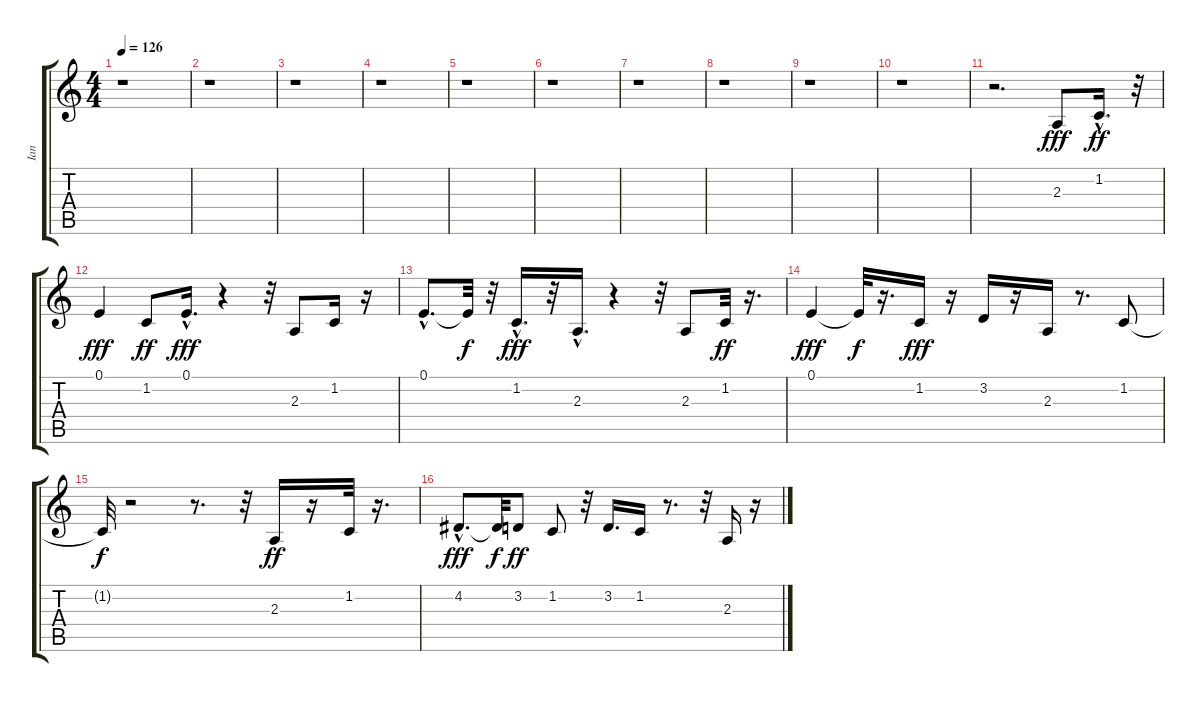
\track ("Ian" "Ian") {instrument fx5brightness}
\staff {score tabs}
\tuning (E4 B3 G3 D3 A2 E2) {hide}
\ts (4 4)
\tempo 126
\clef g2
\ks c
r.1{dy fff instrument fx5brightness} |
r.1 |
r.1 |
r.1 |
r.1 |
r.1 |
r.1 |
r.1 |
r.1 |
r.1 |
r.2{d} 2.3.8{volume 12 balance 8 instrument fx5brightness} 1.2{hac}.16{d dy ff} r.32 |
0.1.4{dy fff} 1.2.8{dy ff} 0.1{hac}.16{d dy fff} r.4 r.32 2.3.8 1.2.16 r.16 |
0.1{hac}.8{d} 0.1{t}.32{dy f} r.32 1.2{hac}.16{d dy fff} r.32 2.3{hac}.16{d} r.4 r.32 2.3.8 1.2.32{dy ff} r.16{d} |
0.1.4{dy fff} 0.1{t}.32{dy f} r.16{d} 1.2.16{dy fff} r.16 3.2.16 r.16 2.3.16 r.8{d} 1.2.8 |
1.2{t}.32{dy f} r.2 r.8{d} r.32 2.3.16{dy ff} r.16 1.2.32 r.16{d} |
4.2{hac}.8{d dy fff} 4.2{t}.32{dy f} 3.2.8{dy ff} 1.2.8 r.32 3.2.16{d} 1.2.16 r.8{d} r.32 2.3.16 r.16
